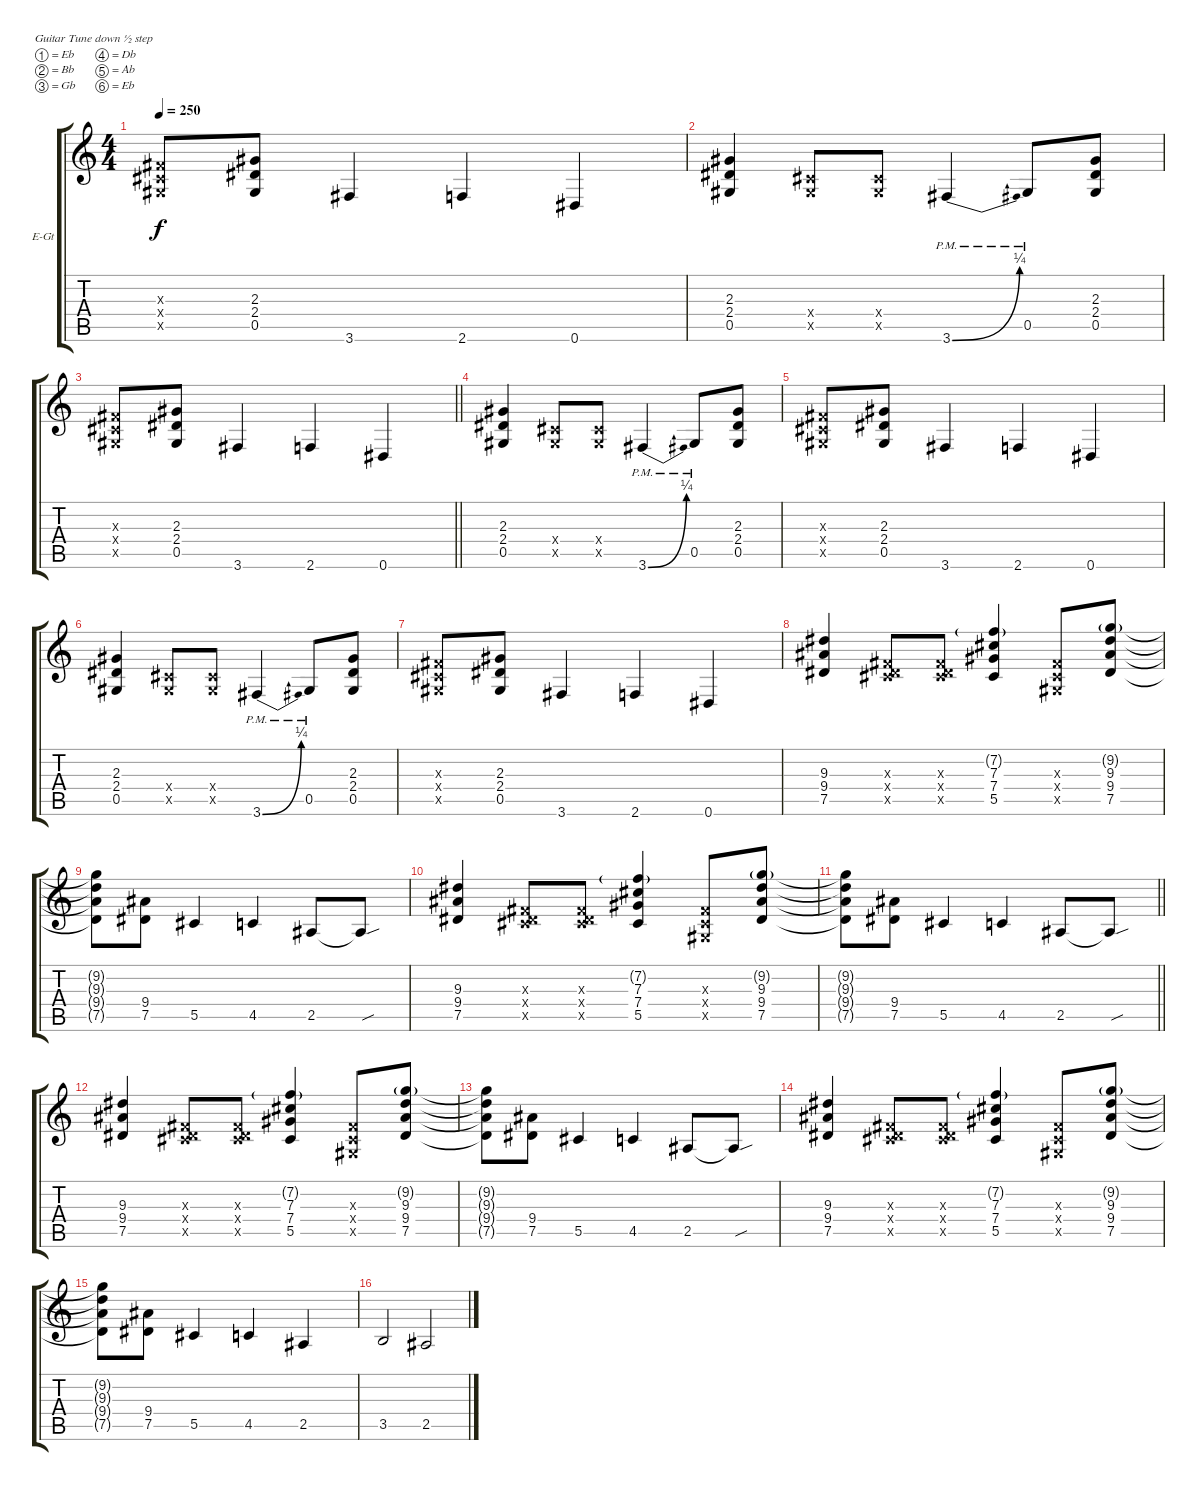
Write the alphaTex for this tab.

\bracketExtendMode groupsimilarinstruments
\firstSystemTrackNameOrientation horizontal
\otherSystemsTrackNameOrientation horizontal
\track ("Richard Fortus" "E-Gt") {instrument distortionguitar}
\staff {score tabs}
\tuning (Eb4 Bb3 Gb3 Db3 Ab2 Eb2)
\ts (4 4)
\tempo 250
\clef g2
\ks c
(0.3{x} 0.4{x} 0.5{x}).8{dy f} (2.3 2.4 0.5).8 3.6.4 2.6.4 0.6.4 |
(2.3 2.4 0.5).4 (0.4{x} 0.5{x}).8 (0.4{x} 0.5{x}).8 3.6{be (bend 0 0 60 1) pm}.4 0.5{pm}.8 (2.3 2.4 0.5).8 |
\barLineRight lightlight
(0.3{x} 0.4{x} 0.5{x}).8 (2.3 2.4 0.5).8 3.6.4 2.6.4 0.6.4 |
(2.3 2.4 0.5).4 (0.4{x} 0.5{x}).8 (0.4{x} 0.5{x}).8 3.6{be (bend 0 0 60 1) pm}.4 0.5{pm}.8 (2.3 2.4 0.5).8 |
(0.3{x} 0.4{x} 0.5{x}).8 (2.3 2.4 0.5).8 3.6.4 2.6.4 0.6.4 |
(2.3 2.4 0.5).4 (0.4{x} 0.5{x}).8 (0.4{x} 0.5{x}).8 3.6{be (bend 0 0 60 1) pm}.4 0.5{pm}.8 (2.3 2.4 0.5).8 |
(0.3{x} 0.4{x} 0.5{x}).8 (2.3 2.4 0.5).8 3.6.4 2.6.4 0.6.4 |
(9.3 9.4 7.5).4 (0.3{x} 0.4{x} 7.5{x}).8 (0.3{x} 0.4{x} 7.5{x}).8 (7.2{g} 7.3 7.4 5.5).4 (0.3{x} 0.4{x} 0.5{x}).8 (9.2{g} 9.3 9.4 7.5).8 |
(9.2{t} 9.3{t} 9.4{t} 7.5{t}).8 (9.4 7.5).8 5.5.4 4.5.4 2.5.8 2.5{sou t}.8 |
(9.3 9.4 7.5).4 (0.3{x} 0.4{x} 7.5{x}).8 (0.3{x} 0.4{x} 7.5{x}).8 (7.2{g} 7.3 7.4 5.5).4 (0.3{x} 0.4{x} 0.5{x}).8 (9.2{g} 9.3 9.4 7.5).8 |
\barLineRight lightlight
(9.2{t} 9.3{t} 9.4{t} 7.5{t}).8 (9.4 7.5).8 5.5.4 4.5.4 2.5.8 2.5{sou t}.8 |
(9.3 9.4 7.5).4 (0.3{x} 0.4{x} 7.5{x}).8 (0.3{x} 0.4{x} 7.5{x}).8 (7.2{g} 7.3 7.4 5.5).4 (0.3{x} 0.4{x} 0.5{x}).8 (9.2{g} 9.3 9.4 7.5).8 |
(9.2{t} 9.3{t} 9.4{t} 7.5{t}).8 (9.4 7.5).8 5.5.4 4.5.4 2.5.8 2.5{sou t}.8 |
(9.3 9.4 7.5).4 (0.3{x} 0.4{x} 7.5{x}).8 (0.3{x} 0.4{x} 7.5{x}).8 (7.2{g} 7.3 7.4 5.5).4 (0.3{x} 0.4{x} 0.5{x}).8 (9.2{g} 9.3 9.4 7.5).8 |
(9.2{t} 9.3{t} 9.4{t} 7.5{t}).8 (9.4 7.5).8 5.5.4 4.5.4 2.5.4 |
3.5.2 2.5.2
